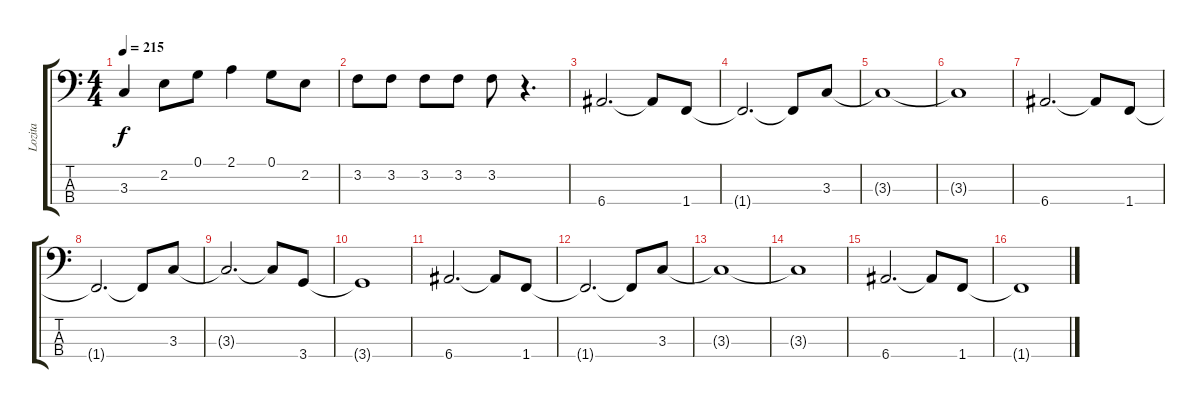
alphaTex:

\track ("Lozita" "Lozita") {instrument electricbassfinger}
\staff {score tabs}
\tuning (G2 D2 A1 E1) {hide}
\ts (4 4)
\tempo 215
\clef f4
\ks c
3.3.4{dy f} 2.2.8 0.1.8 2.1.4 0.1.8 2.2.8 |
3.2.8 3.2.8 3.2.8 3.2.8 3.2.8 r.4{d} |
6.4.2{d} 6.4{t}.8 1.4.8 |
1.4{t}.2{d} 1.4{t}.8 3.3.8 |
3.3{t}.1 |
3.3{t}.1 |
6.4.2{d} 6.4{t}.8 1.4.8 |
1.4{t}.2{d} 1.4{t}.8 3.3.8 |
3.3{t}.2{d} 3.3{t}.8 3.4.8 |
3.4{t}.1 |
6.4.2{d} 6.4{t}.8 1.4.8 |
1.4{t}.2{d} 1.4{t}.8 3.3.8 |
3.3{t}.1 |
3.3{t}.1 |
6.4.2{d} 6.4{t}.8 1.4.8 |
1.4{t}.1
